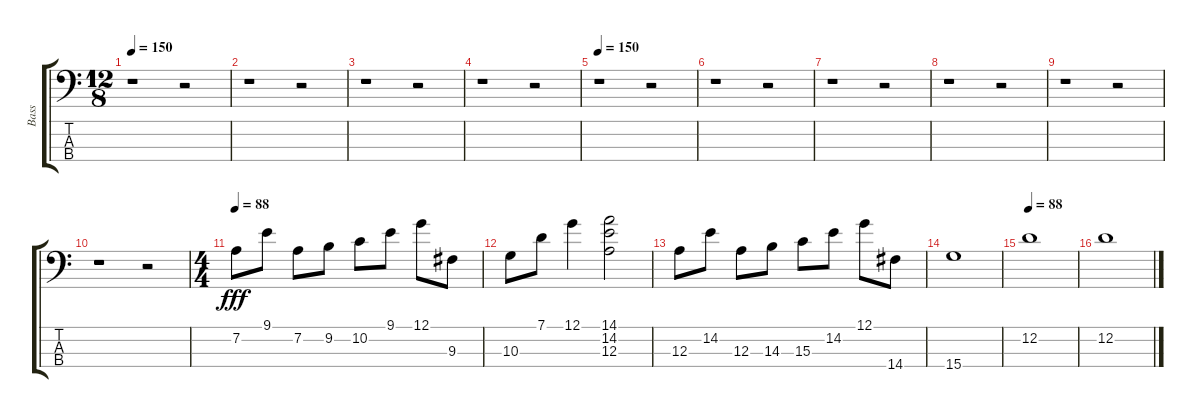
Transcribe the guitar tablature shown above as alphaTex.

\track ("Bass" "Bass") {instrument electricbassfinger}
\staff {score tabs}
\tuning (G2 D2 A1 E1) {hide}
\ts (12 8)
\tempo 150
\clef f4
\ks c
r.1{dy fff} r.2 |
r.1 r.2 |
r.1 r.2 |
r.1 r.2 |
\tempo 150
r.1 r.2 |
r.1 r.2 |
r.1 r.2 |
r.1 r.2 |
r.1 r.2 |
r.1 r.2 |
\ts (4 4)
\tempo 88
7.2.8 9.1.8 7.2.8 9.2.8 10.2.8 9.1.8 12.1.8 9.3.8 |
10.3.8 7.1.8 12.1.4 (14.1 14.2 12.3).2 |
12.3.8 14.2.8 12.3.8 14.3.8 15.3.8 14.2.8 12.1.8 14.4.8 |
15.4.1 |
\tempo 88
12.2.1 |
12.2.1
